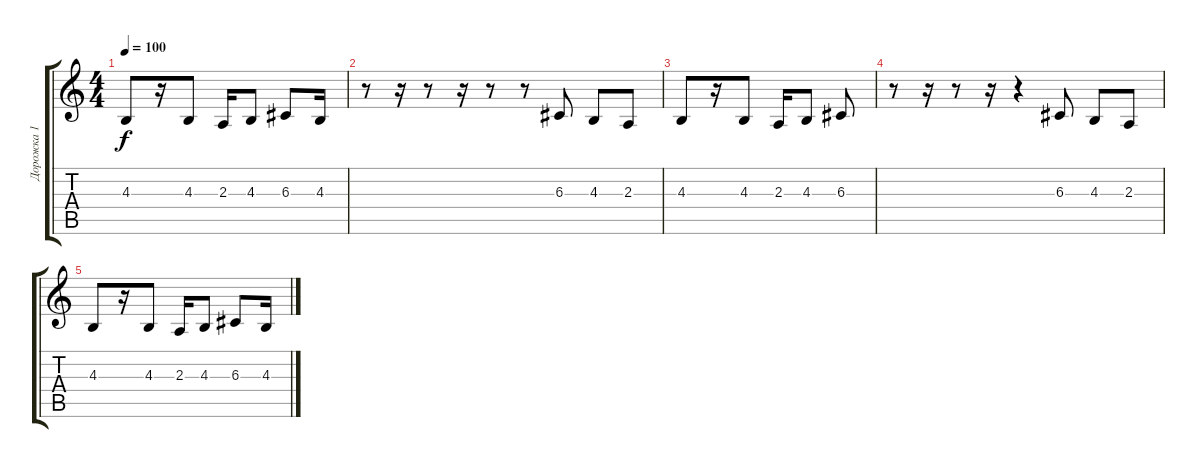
\track ("Дорожка 1" "Дорожка 1") {instrument baritonesax}
\staff {score tabs}
\tuning (E4 B3 G3 D3 A2 E2) {hide}
\ts (4 4)
\tempo 100
\clef g2
\ks c
4.3.8{dy f} r.16 4.3.8 2.3.16 4.3.8 6.3.8 4.3.16 |
r.8 r.16 r.8 r.16 r.8 r.8 6.3.8 4.3.8 2.3.8 |
4.3.8 r.16 4.3.8 2.3.16 4.3.8 6.3.8 |
r.8 r.16 r.8 r.16 r.4 6.3.8 4.3.8 2.3.8 |
4.3.8 r.16 4.3.8 2.3.16 4.3.8 6.3.8 4.3.16
